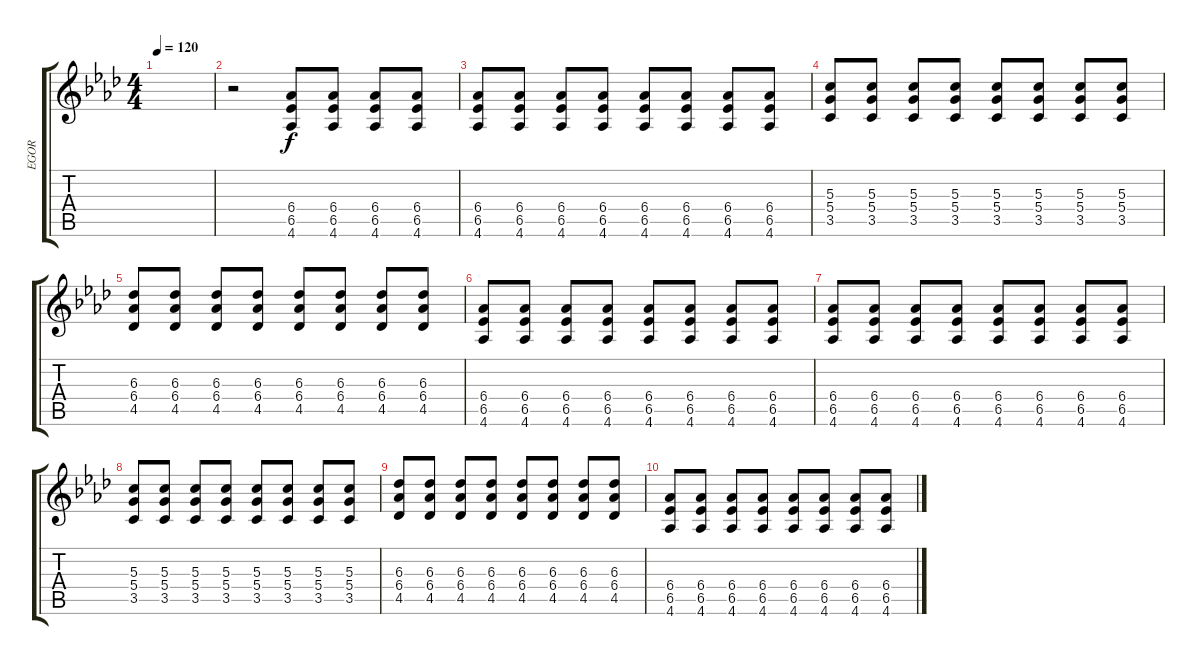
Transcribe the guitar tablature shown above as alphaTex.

\track ("EGOR" "EGOR") {instrument distortionguitar}
\staff {score tabs}
\tuning (E4 B3 G3 D3 A2 E2) {hide}
\ts (4 4)
\tempo 120
\clef g2
\ks ab
|
r.2 (6.4 6.5 4.6).8 (6.4 6.5 4.6).8 (6.4 6.5 4.6).8 (6.4 6.5 4.6).8 |
(6.4 6.5 4.6).8 (6.4 6.5 4.6).8 (6.4 6.5 4.6).8 (6.4 6.5 4.6).8 (6.4 6.5 4.6).8 (6.4 6.5 4.6).8 (6.4 6.5 4.6).8 (6.4 6.5 4.6).8 |
(5.3 5.4 3.5).8 (5.3 5.4 3.5).8 (5.3 5.4 3.5).8 (5.3 5.4 3.5).8 (5.3 5.4 3.5).8 (5.3 5.4 3.5).8 (5.3 5.4 3.5).8 (5.3 5.4 3.5).8 |
(6.3 6.4 4.5).8 (6.3 6.4 4.5).8 (6.3 6.4 4.5).8 (6.3 6.4 4.5).8 (6.3 6.4 4.5).8 (6.3 6.4 4.5).8 (6.3 6.4 4.5).8 (6.3 6.4 4.5).8 |
(6.4 6.5 4.6).8 (6.4 6.5 4.6).8 (6.4 6.5 4.6).8 (6.4 6.5 4.6).8 (6.4 6.5 4.6).8 (6.4 6.5 4.6).8 (6.4 6.5 4.6).8 (6.4 6.5 4.6).8 |
(6.4 6.5 4.6).8 (6.4 6.5 4.6).8 (6.4 6.5 4.6).8 (6.4 6.5 4.6).8 (6.4 6.5 4.6).8 (6.4 6.5 4.6).8 (6.4 6.5 4.6).8 (6.4 6.5 4.6).8 |
(5.3 5.4 3.5).8 (5.3 5.4 3.5).8 (5.3 5.4 3.5).8 (5.3 5.4 3.5).8 (5.3 5.4 3.5).8 (5.3 5.4 3.5).8 (5.3 5.4 3.5).8 (5.3 5.4 3.5).8 |
(6.3 6.4 4.5).8 (6.3 6.4 4.5).8 (6.3 6.4 4.5).8 (6.3 6.4 4.5).8 (6.3 6.4 4.5).8 (6.3 6.4 4.5).8 (6.3 6.4 4.5).8 (6.3 6.4 4.5).8 |
(6.4 6.5 4.6).8 (6.4 6.5 4.6).8 (6.4 6.5 4.6).8 (6.4 6.5 4.6).8 (6.4 6.5 4.6).8 (6.4 6.5 4.6).8 (6.4 6.5 4.6).8 (6.4 6.5 4.6).8
